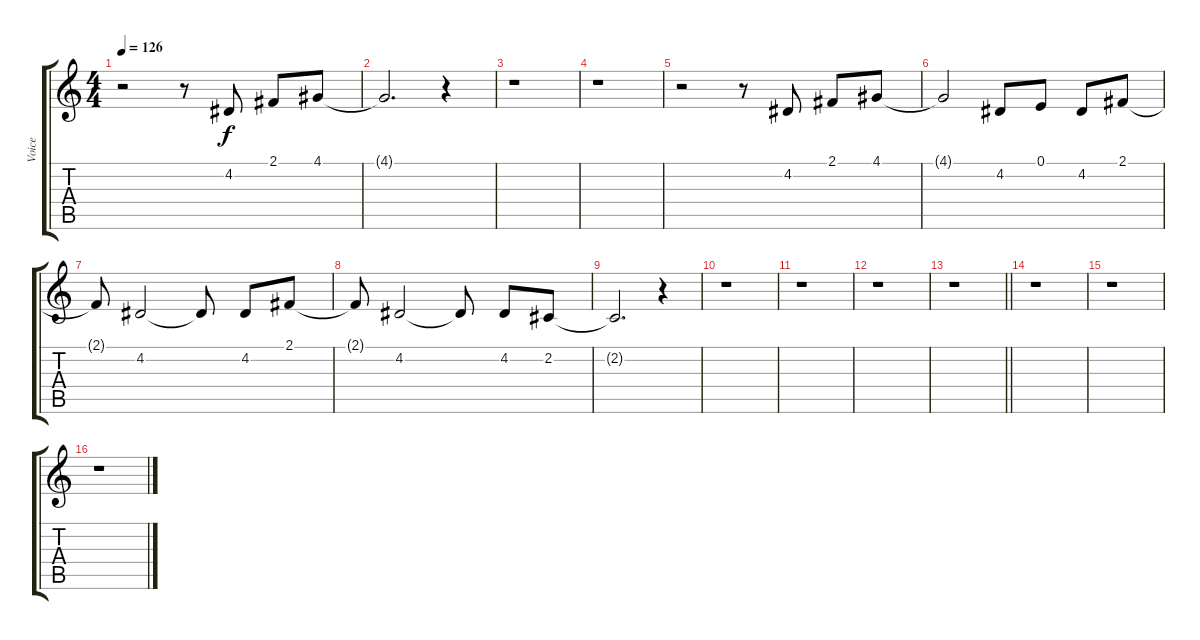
\track ("Voice" "Voice") {instrument pad3polysynth}
\staff {score tabs}
\tuning (E4 B3 G3 D3 A2 E2) {hide}
\ts (4 4)
\tempo 126
\clef g2
\ks c
r.2{dy f} r.8 4.2.8 2.1.8 4.1.8 |
4.1{t}.2{d} r.4 |
r.1 |
r.1 |
r.2 r.8 4.2.8{instrument pad3polysynth} 2.1.8 4.1.8 |
4.1{t}.2 4.2.8 0.1.8 4.2.8 2.1.8 |
2.1{t}.8 4.2.2 4.2{t}.8 4.2.8 2.1.8 |
2.1{t}.8 4.2.2 4.2{t}.8 4.2.8 2.2.8 |
2.2{t}.2{d} r.4 |
r.1 |
r.1 |
r.1 |
\barLineRight lightlight
r.1 |
r.1 |
r.1 |
r.1
